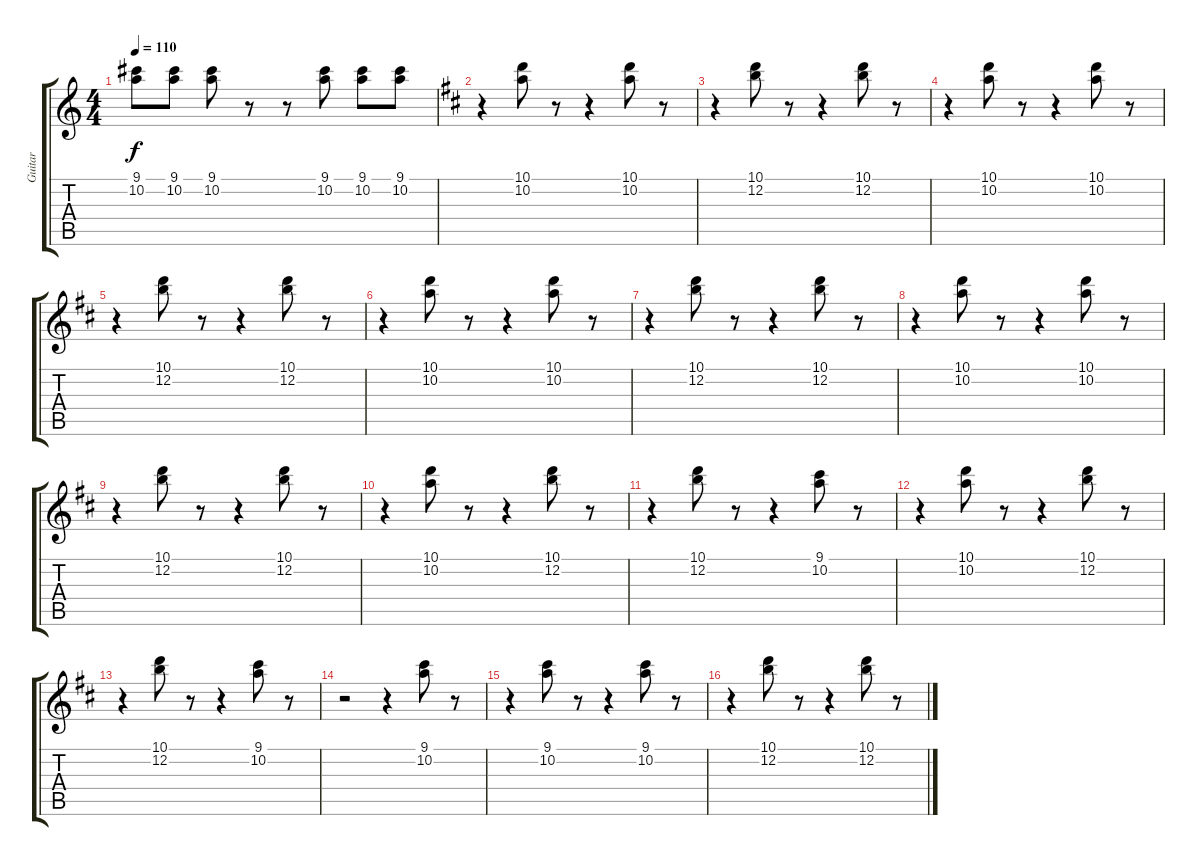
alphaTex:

\track ("Guitar" "Guitar") {instrument electricguitarjazz}
\staff {score tabs}
\tuning (E4 B3 G3 D3 A2 E2) {hide}
\ts (4 4)
\tempo 110
\clef g2
\ks c
(9.1 10.2).8{dy f} (9.1 10.2).8 (9.1 10.2).8 r.8 r.8 (9.1 10.2).8 (9.1 10.2).8 (9.1 10.2).8 |
\ks d
r.4 (10.1 10.2).8 r.8 r.4 (10.1 10.2).8 r.8 |
r.4 (10.1 12.2).8 r.8 r.4 (10.1 12.2).8 r.8 |
r.4 (10.1 10.2).8 r.8 r.4 (10.1 10.2).8 r.8 |
r.4 (10.1 12.2).8 r.8 r.4 (10.1 12.2).8 r.8 |
r.4 (10.1 10.2).8 r.8 r.4 (10.1 10.2).8 r.8 |
r.4 (10.1 12.2).8 r.8 r.4 (10.1 12.2).8 r.8 |
r.4 (10.1 10.2).8 r.8 r.4 (10.1 10.2).8 r.8 |
r.4 (10.1 12.2).8 r.8 r.4 (10.1 12.2).8 r.8 |
r.4 (10.1 10.2).8 r.8 r.4 (10.1 12.2).8 r.8 |
r.4 (10.1 12.2).8 r.8 r.4 (9.1 10.2).8 r.8 |
r.4 (10.1 10.2).8 r.8 r.4 (10.1 12.2).8 r.8 |
r.4 (10.1 12.2).8 r.8 r.4 (9.1 10.2).8 r.8 |
r.2 r.4 (9.1 10.2).8 r.8 |
r.4 (9.1 10.2).8 r.8 r.4 (9.1 10.2).8 r.8 |
r.4 (10.1 12.2).8 r.8 r.4 (10.1 12.2).8 r.8
